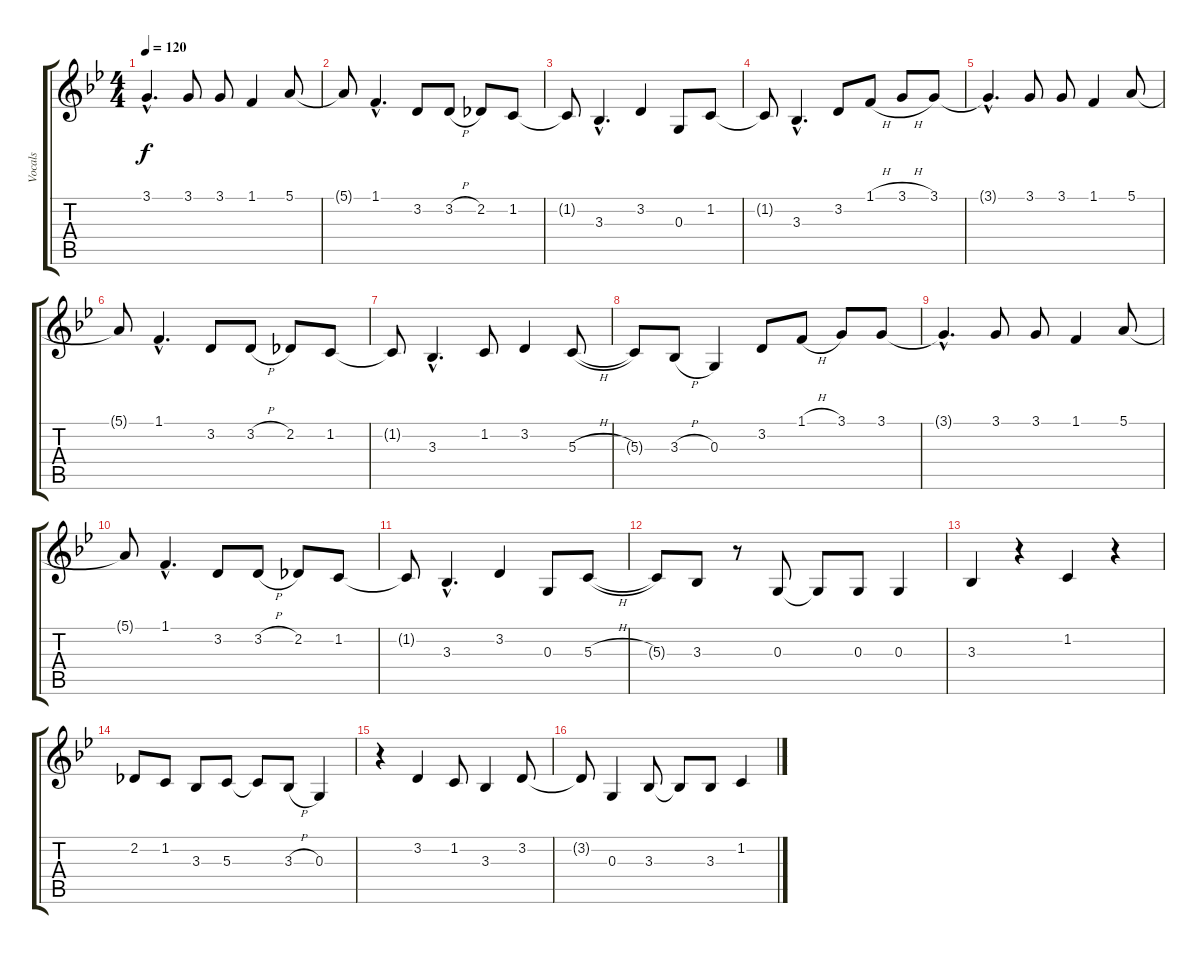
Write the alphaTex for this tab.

\track ("Vocals" "Vocals") {instrument sopranosax}
\staff {score tabs}
\tuning (E4 B3 G3 D3 A2 E2) {hide}
\ts (4 4)
\tempo 120
\clef g2
\ks bb
3.1{hac t}.4{d dy f} 3.1.8 3.1.8 1.1.4 5.1.8 |
5.1{t}.8 1.1{hac}.4{d} 3.2.8 3.2{h}.8 2.2.8 1.2.8 |
1.2{t}.8 3.3{hac}.4{d} 3.2.4 0.3.8 1.2.8 |
1.2{t}.8 3.3{hac}.4{d} 3.2.8 1.1{h}.8 3.1{h}.8 3.1.8 |
3.1{hac t}.4{d} 3.1.8 3.1.8 1.1.4 5.1.8 |
5.1{t}.8 1.1{hac}.4{d} 3.2.8 3.2{h}.8 2.2.8 1.2.8 |
1.2{t}.8 3.3{hac}.4{d} 1.2.8 3.2.4 5.3{h}.8 |
5.3{t}.8 3.3{h}.8 0.3.4 3.2.8 1.1{h}.8 3.1.8 3.1.8 |
3.1{hac t}.4{d} 3.1.8 3.1.8 1.1.4 5.1.8 |
5.1{t}.8 1.1{hac}.4{d} 3.2.8 3.2{h}.8 2.2.8 1.2.8 |
1.2{t}.8 3.3{hac}.4{d} 3.2.4 0.3.8 5.3{h}.8 |
5.3{t}.8 3.3.8 r.8 0.3.8 0.3{t}.8 0.3.8 0.3.4 |
3.3.4 r.4 1.2.4 r.4 |
2.2.8 1.2.8 3.3.8 5.3.8 5.3{t}.8 3.3{h}.8 0.3.4 |
r.4 3.2.4 1.2.8 3.3.4 3.2.8 |
3.2{t}.8 0.3.4 3.3.8 3.3{t}.8 3.3.8 1.2.4
